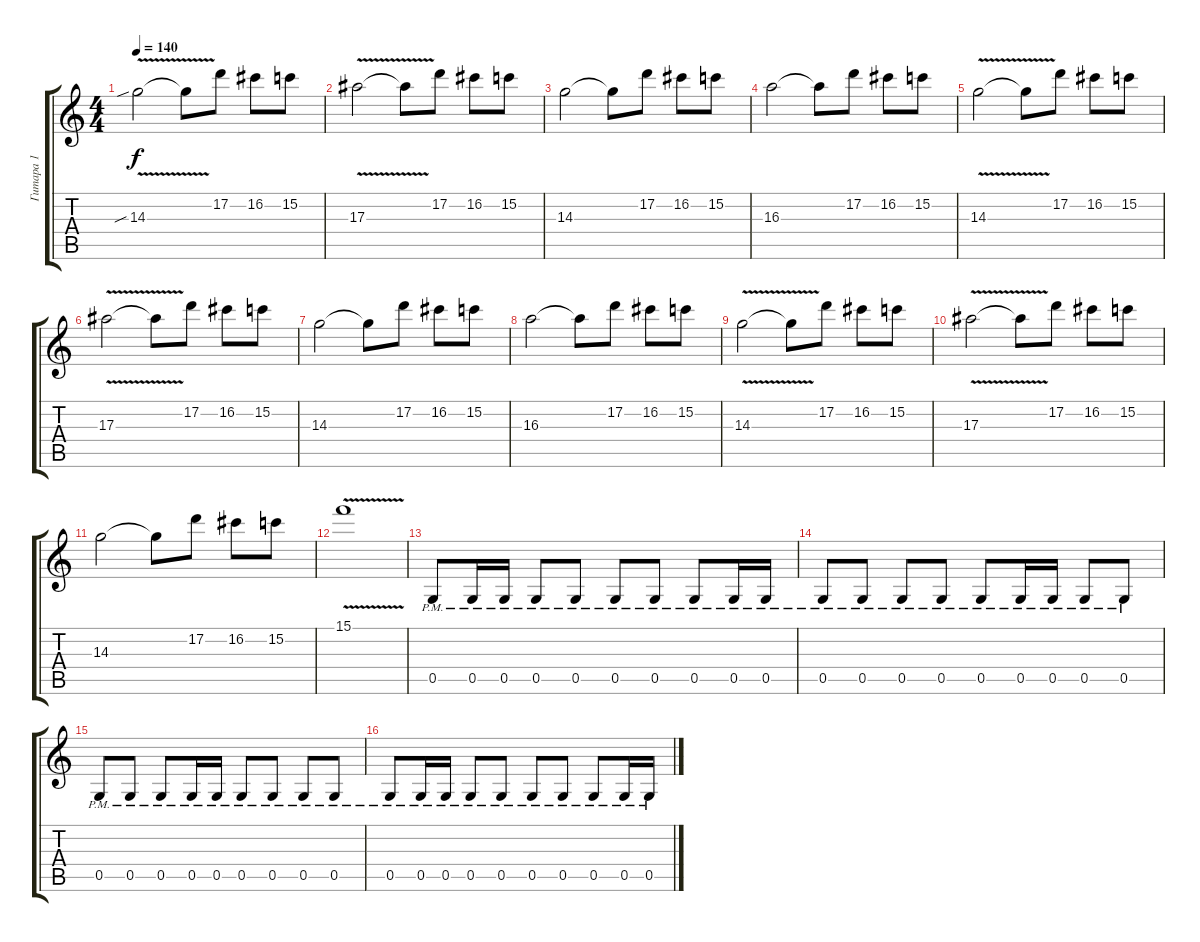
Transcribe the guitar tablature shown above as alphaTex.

\track ("Гитара 1" "Гитара 1") {instrument overdrivenguitar}
\staff {score tabs}
\tuning (D4 A3 F3 C3 G2 D2) {hide}
\ts (4 4)
\tempo 140
\clef g2
\ks c
14.3{v sib}.2{dy f} 14.3{t}.8 17.2.8 16.2.8 15.2.8 |
17.3{v}.2 17.3{t}.8 17.2.8 16.2.8 15.2.8 |
14.3.2 14.3{t}.8 17.2.8 16.2.8 15.2.8 |
16.3.2 16.3{t}.8 17.2.8 16.2.8 15.2.8 |
14.3{v}.2 14.3{t}.8 17.2.8 16.2.8 15.2.8 |
17.3{v}.2 17.3{t}.8 17.2.8 16.2.8 15.2.8 |
14.3.2 14.3{t}.8 17.2.8 16.2.8 15.2.8 |
16.3.2 16.3{t}.8 17.2.8 16.2.8 15.2.8 |
14.3{v}.2 14.3{t}.8 17.2.8 16.2.8 15.2.8 |
17.3{v}.2 17.3{t}.8 17.2.8 16.2.8 15.2.8 |
14.3.2 14.3{t}.8 17.2.8 16.2.8 15.2.8 |
15.1{v}.1 |
0.5{pm}.8 0.5{pm}.16 0.5{pm}.16 0.5{pm}.8 0.5{pm}.8 0.5{pm}.8 0.5{pm}.8 0.5{pm}.8 0.5{pm}.16 0.5{pm}.16 |
0.5{pm}.8 0.5{pm}.8 0.5{pm}.8 0.5{pm}.8 0.5{pm}.8 0.5{pm}.16 0.5{pm}.16 0.5{pm}.8 0.5{pm}.8 |
0.5{pm}.8 0.5{pm}.8 0.5{pm}.8 0.5{pm}.16 0.5{pm}.16 0.5{pm}.8 0.5{pm}.8 0.5{pm}.8 0.5{pm}.8 |
0.5{pm}.8 0.5{pm}.16 0.5{pm}.16 0.5{pm}.8 0.5{pm}.8 0.5{pm}.8 0.5{pm}.8 0.5{pm}.8 0.5{pm}.16 0.5{pm}.16
